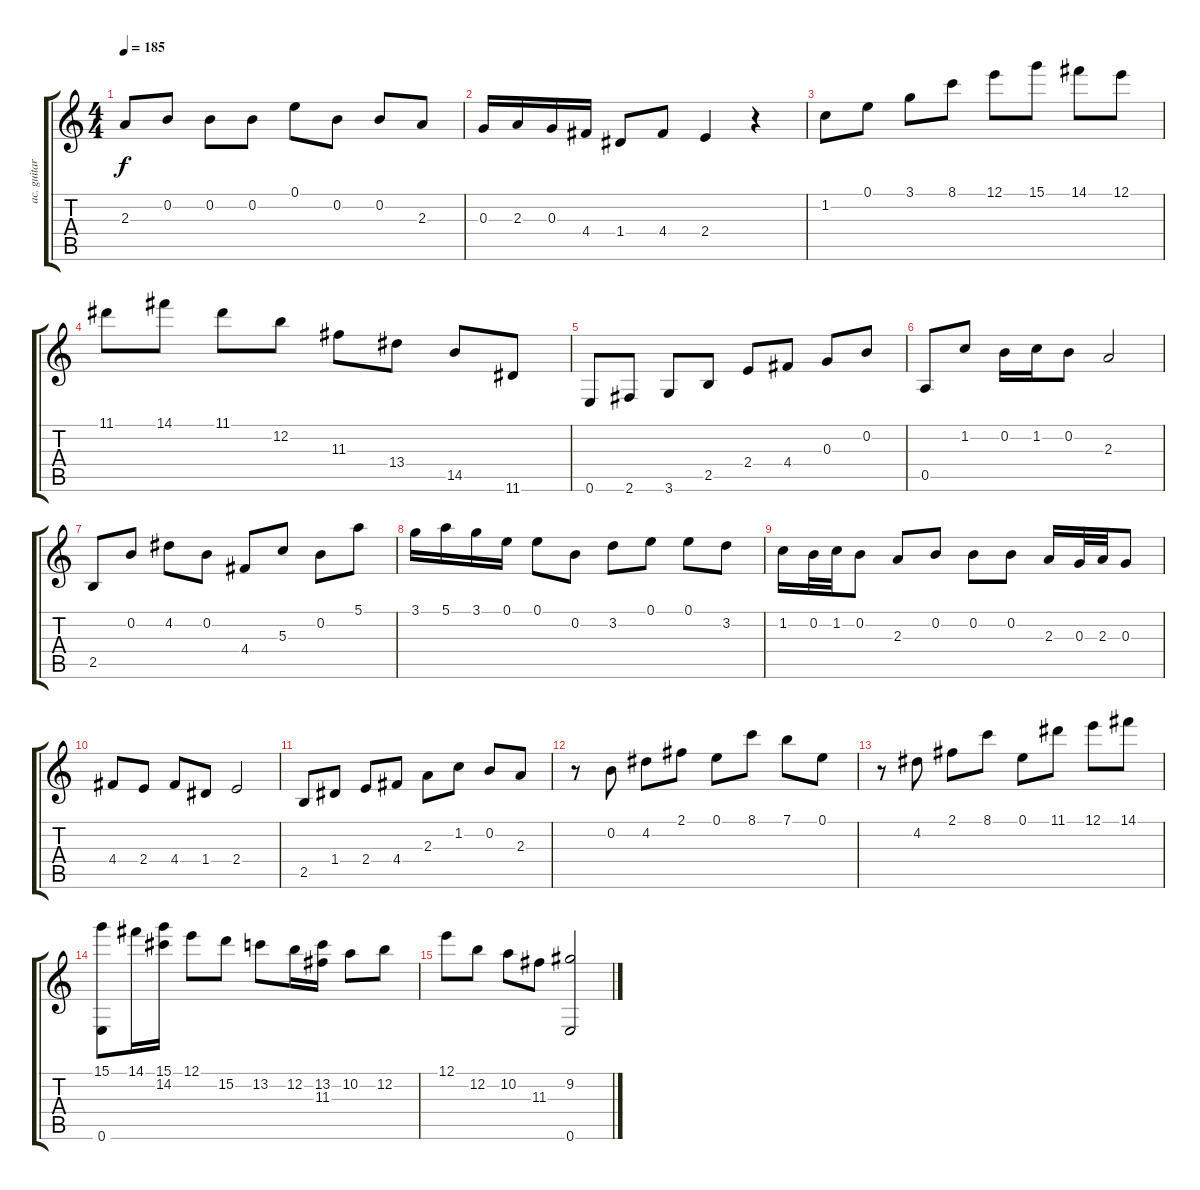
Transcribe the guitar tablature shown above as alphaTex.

\track ("ac. guitar" "ac. guitar") {instrument acousticguitarnylon}
\staff {score tabs}
\tuning (E4 B3 G3 D3 A2 E2) {hide}
\ts (4 4)
\tempo 185
\clef g2
\ks c
2.3.8{dy f} 0.2.8 0.2.8 0.2.8 0.1.8 0.2.8 0.2.8 2.3.8 |
0.3.16 2.3.16 0.3.16 4.4.16 1.4.8 4.4.8 2.4.4 r.4 |
1.2.8 0.1.8 3.1.8 8.1.8 12.1.8 15.1.8 14.1.8 12.1.8 |
11.1.8 14.1.8 11.1.8 12.2.8 11.3.8 13.4.8 14.5.8 11.6.8 |
0.6.8 2.6.8 3.6.8 2.5.8 2.4.8 4.4.8 0.3.8 0.2.8 |
0.5.8 1.2.8 0.2.16 1.2.16 0.2.8 2.3.2 |
2.5.8 0.2.8 4.2.8 0.2.8 4.4.8 5.3.8 0.2.8 5.1.8 |
3.1.16 5.1.16 3.1.16 0.1.16 0.1.8 0.2.8 3.2.8 0.1.8 0.1.8 3.2.8 |
1.2.16 0.2.32 1.2.32 0.2.8 2.3.8 0.2.8 0.2.8 0.2.8 2.3.16 0.3.32 2.3.32 0.3.8 |
4.4.8 2.4.8 4.4.8 1.4.8 2.4.2 |
2.5.8 1.4.8 2.4.8 4.4.8 2.3.8 1.2.8 0.2.8 2.3.8 |
r.8 0.2.8 4.2.8 2.1.8 0.1.8 8.1.8 7.1.8 0.1.8 |
r.8 4.2.8 2.1.8 8.1.8 0.1.8 11.1.8 12.1.8 14.1.8 |
(15.1 0.6).8 14.1.16 (15.1 14.2).16 12.1.8 15.2.8 13.2.8 12.2.16 (13.2 11.3).16 10.2.8 12.2.8 |
12.1.8 12.2.8 10.2.8 11.3.8 (9.2 0.6).2
